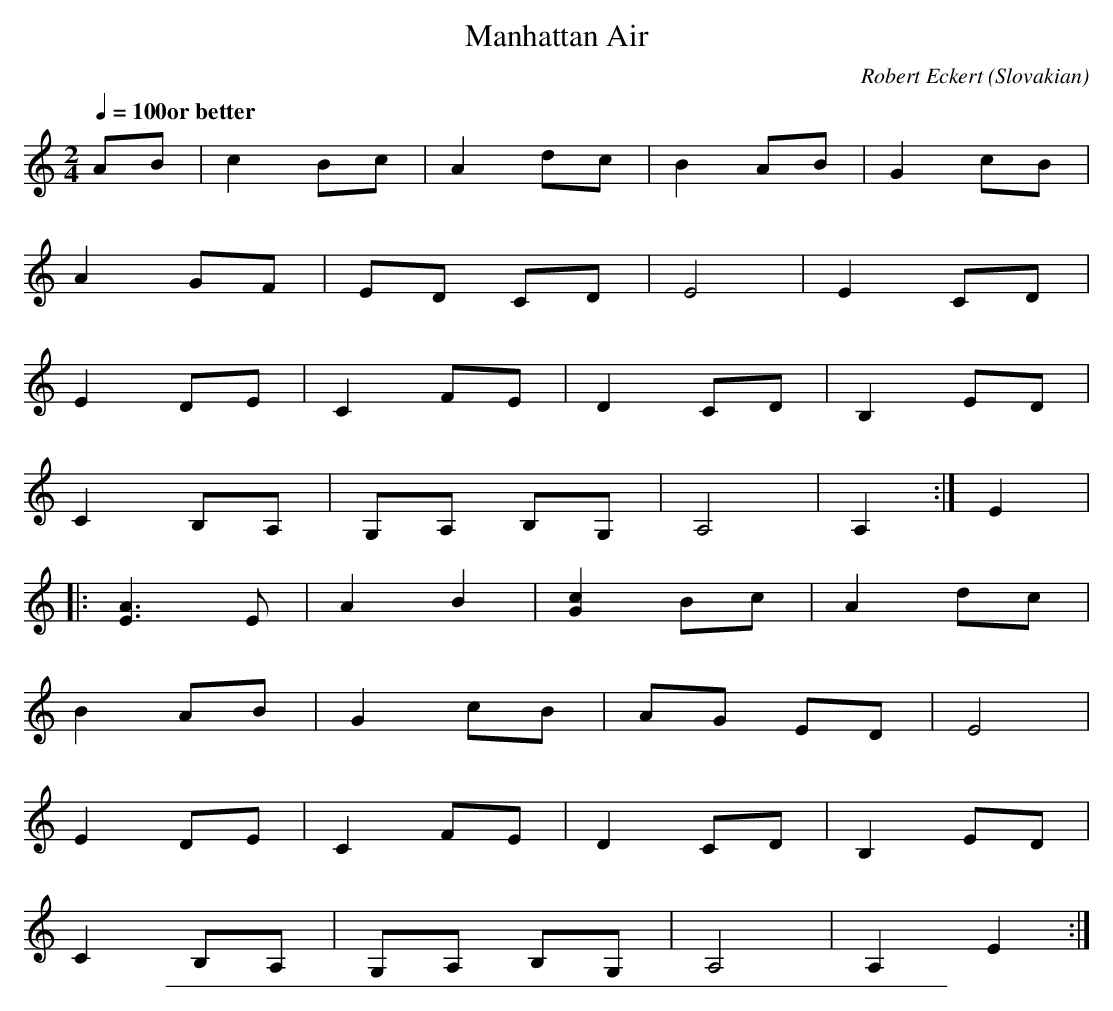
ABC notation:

X:1
T: Manhattan Air
C:Robert Eckert
O:Slovakian
M:2/4
L:1/8
Q:1/4=100 "or better" 1/4=75
K:Am
AB | c2 Bc | A2 dc | B2 AB | G2 cB |
A2 GF | ED CD | E4 | E2 CD |
E2 DE | C2 FE | D2 CD | B,2 ED |
C2 B,A, | G,A, B,G, | A,4 | A,2 :| E2 |:
[A3E3] E | A2 B2 | [c2G2] Bc | A2 dc |
B2 AB | G2 cB | AG ED | E4 |
E2 DE | C2 FE | D2 CD | B,2 ED |
C2 B,A, | G,A, B,G, | A,4 | A,2 E2 :|
